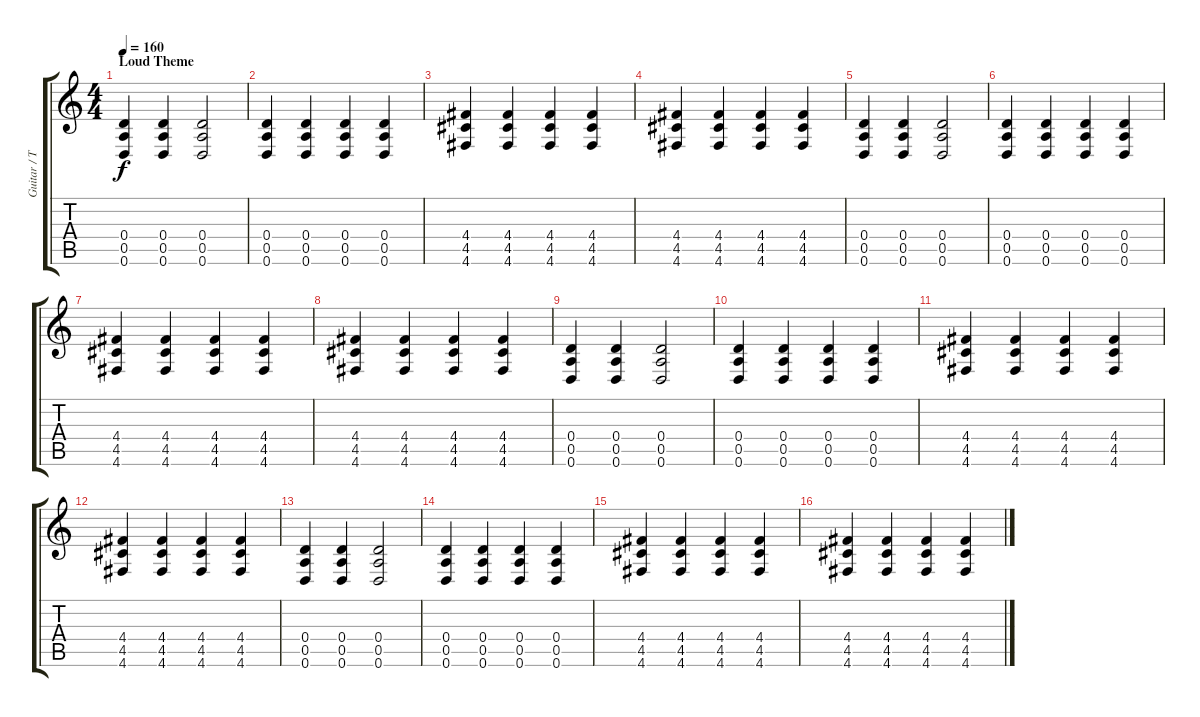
\track ("Guitar / Todd Wilkinson" "Guitar / T") {instrument overdrivenguitar}
\staff {score tabs}
\tuning (E4 B3 G3 D3 A2 D2) {hide}
\ts (4 4)
\section ("" "Loud Theme")
\tempo 160
\clef g2
\ks c
(0.4 0.5 0.6).4{dy f} (0.4 0.5 0.6).4 (0.4 0.5 0.6).2 |
(0.4 0.5 0.6).4 (0.4 0.5 0.6).4 (0.4 0.5 0.6).4 (0.4 0.5 0.6).4 |
(4.4 4.5 4.6).4 (4.4 4.5 4.6).4 (4.4 4.5 4.6).4 (4.4 4.5 4.6).4 |
(4.4 4.5 4.6).4 (4.4 4.5 4.6).4 (4.4 4.5 4.6).4 (4.4 4.5 4.6).4 |
(0.4 0.5 0.6).4 (0.4 0.5 0.6).4 (0.4 0.5 0.6).2 |
(0.4 0.5 0.6).4 (0.4 0.5 0.6).4 (0.4 0.5 0.6).4 (0.4 0.5 0.6).4 |
(4.4 4.5 4.6).4 (4.4 4.5 4.6).4 (4.4 4.5 4.6).4 (4.4 4.5 4.6).4 |
(4.4 4.5 4.6).4 (4.4 4.5 4.6).4 (4.4 4.5 4.6).4 (4.4 4.5 4.6).4 |
(0.4 0.5 0.6).4 (0.4 0.5 0.6).4 (0.4 0.5 0.6).2 |
(0.4 0.5 0.6).4 (0.4 0.5 0.6).4 (0.4 0.5 0.6).4 (0.4 0.5 0.6).4 |
(4.4 4.5 4.6).4 (4.4 4.5 4.6).4 (4.4 4.5 4.6).4 (4.4 4.5 4.6).4 |
(4.4 4.5 4.6).4 (4.4 4.5 4.6).4 (4.4 4.5 4.6).4 (4.4 4.5 4.6).4 |
(0.4 0.5 0.6).4 (0.4 0.5 0.6).4 (0.4 0.5 0.6).2 |
(0.4 0.5 0.6).4 (0.4 0.5 0.6).4 (0.4 0.5 0.6).4 (0.4 0.5 0.6).4 |
(4.4 4.5 4.6).4 (4.4 4.5 4.6).4 (4.4 4.5 4.6).4 (4.4 4.5 4.6).4 |
(4.4 4.5 4.6).4 (4.4 4.5 4.6).4 (4.4 4.5 4.6).4 (4.4 4.5 4.6).4
